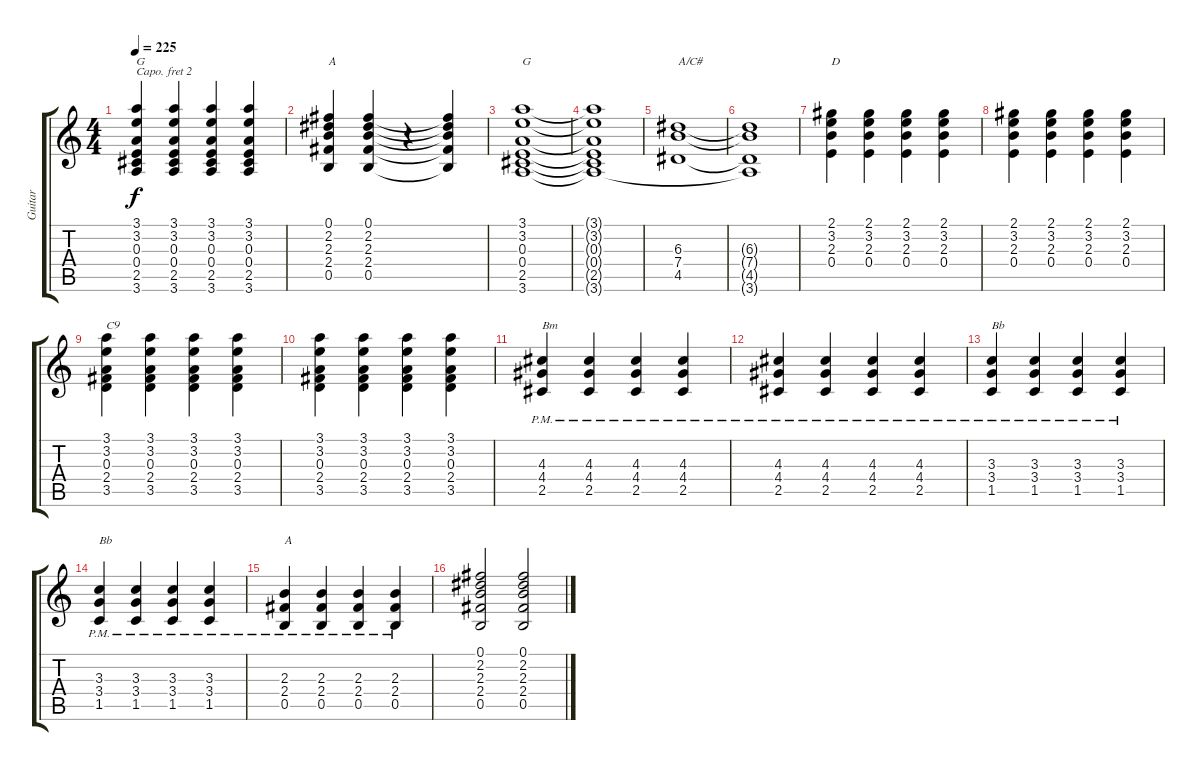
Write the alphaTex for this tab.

\track ("Guitar" "Guitar") {instrument acousticguitarsteel}
\staff {score tabs}
\capo 2
\tuning (E4 B3 G3 D3 A2 E2) {hide}
\ts (4 4)
\tempo 225
\clef g2
\ks c
(3.1 3.2 0.3 0.4 2.5 3.6).4{txt "G" dy f} (3.1 3.2 0.3 0.4 2.5 3.6).4 (3.1 3.2 0.3 0.4 2.5 3.6).4 (3.1 3.2 0.3 0.4 2.5 3.6).4 |
(0.1 2.2 2.3 2.4 0.5).4{txt "A"} (0.1 2.2 2.3 2.4 0.5).4 r.4 (0.1{t} 2.2{t} 2.3{t} 2.4{t} 0.5{t}).4 |
(3.1 3.2 0.3 0.4 2.5 3.6).1{txt "G"} |
(3.1{t} 3.2{t} 0.3{t} 0.4{t} 2.5{t} 3.6{t}).1 |
(6.3 7.4 4.5).1{txt "A/C#"} |
(6.3{t} 7.4{t} 4.5{t} 3.6{t}).1 |
(2.1 3.2 2.3 0.4).4{txt "D"} (2.1 3.2 2.3 0.4).4 (2.1 3.2 2.3 0.4).4 (2.1 3.2 2.3 0.4).4 |
(2.1 3.2 2.3 0.4).4 (2.1 3.2 2.3 0.4).4 (2.1 3.2 2.3 0.4).4 (2.1 3.2 2.3 0.4).4 |
(3.1 3.2 0.3 2.4 3.5).4{txt "C9"} (3.1 3.2 0.3 2.4 3.5).4 (3.1 3.2 0.3 2.4 3.5).4 (3.1 3.2 0.3 2.4 3.5).4 |
(3.1 3.2 0.3 2.4 3.5).4 (3.1 3.2 0.3 2.4 3.5).4 (3.1 3.2 0.3 2.4 3.5).4 (3.1 3.2 0.3 2.4 3.5).4 |
(4.3{pm} 4.4{pm} 2.5{pm}).4{txt "Bm"} (4.3{pm} 4.4{pm} 2.5{pm}).4 (4.3{pm} 4.4{pm} 2.5{pm}).4 (4.3{pm} 4.4{pm} 2.5{pm}).4 |
(4.3{pm} 4.4{pm} 2.5{pm}).4 (4.3{pm} 4.4{pm} 2.5{pm}).4 (4.3{pm} 4.4{pm} 2.5{pm}).4 (4.3{pm} 4.4{pm} 2.5{pm}).4 |
(3.3{pm} 3.4{pm} 1.5{pm}).4{txt "Bb"} (3.3{pm} 3.4{pm} 1.5{pm}).4 (3.3{pm} 3.4{pm} 1.5{pm}).4 (3.3{pm} 3.4{pm} 1.5{pm}).4 |
(3.3{pm} 3.4{pm} 1.5{pm}).4{txt "Bb"} (3.3{pm} 3.4{pm} 1.5{pm}).4 (3.3{pm} 3.4{pm} 1.5{pm}).4 (3.3{pm} 3.4{pm} 1.5{pm}).4 |
(2.3{pm} 2.4{pm} 0.5{pm}).4{txt "A"} (2.3{pm} 2.4{pm} 0.5{pm}).4 (2.3{pm} 2.4{pm} 0.5{pm}).4 (2.3{pm} 2.4{pm} 0.5{pm}).4 |
(0.1 2.2 2.3 2.4 0.5).2 (0.1 2.2 2.3 2.4 0.5).2
